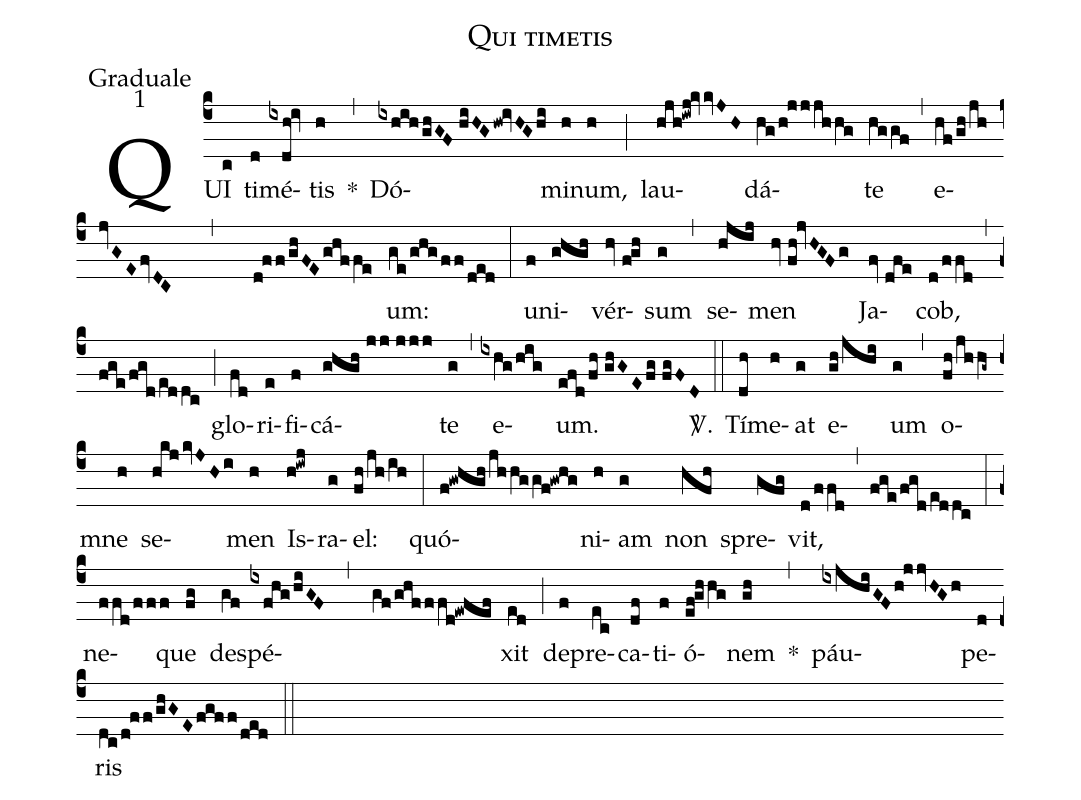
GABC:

name:Qui timetis;
office-part:Graduale;
mode:1;
%%
(c4) QUI(c) ti(d)mé(ixdh!iv)tis(h) *(,) Dó(ixhih/ghGF//hiHG/hw!ivHG/hi)mi(h)num,(h) (;) lau(hjh!iwj!kvvJH)dá(hg/h!jjjhhg)te(hggf) (,) e(hf/gh/jh/jvGE/fvDC , d!ff/ghFE/ghffe)um:(ge/ghg/ff/ded) (:) u(f)ni(ghgh)vér(hv//f!gh)sum(g) (,) se(hjij)men(hv//fh!jvHGFg) Ja(fv//dfe)cob,(d/ffd) (,) (fge/fgd/eddc) (;) glo(fd)ri(e)fi(f)cá(ghgh//jj//jjj)te(g) (,) e(ixhg/hig)um.(efd/fh//ghGE/fg//fgFD) <sp>V/</sp>.(::) Tí(dh)me(h)at(g) e(gh/jhi)um(g) (,) o(fh/jhhg~)mne(h) se(hkj/kvJHi)men(h) Is(h!iwj)ra(g)el:(fh/jh/ih) (:) quó(f!gwhgh/jhhggf!gwhg)ni(h)am(g) non(hfh) spre(gfg)vit,(d/ffd) (,) (fge/fgd/eddc) (:) ne(ffd/fff)que(fg) de(gf)spé(ixfhg/hiGF,gf/ghfffd!ewfef)xit(ed) (;) de(f)pre(ec)ca(df)ti(f)ó(ef!ghhg)nem(gh) *(,) páu(ixjhiGF/h!jjvHGh)pe(d)ris(dc/d!ff/ghGE/fgff/ded) (::)
